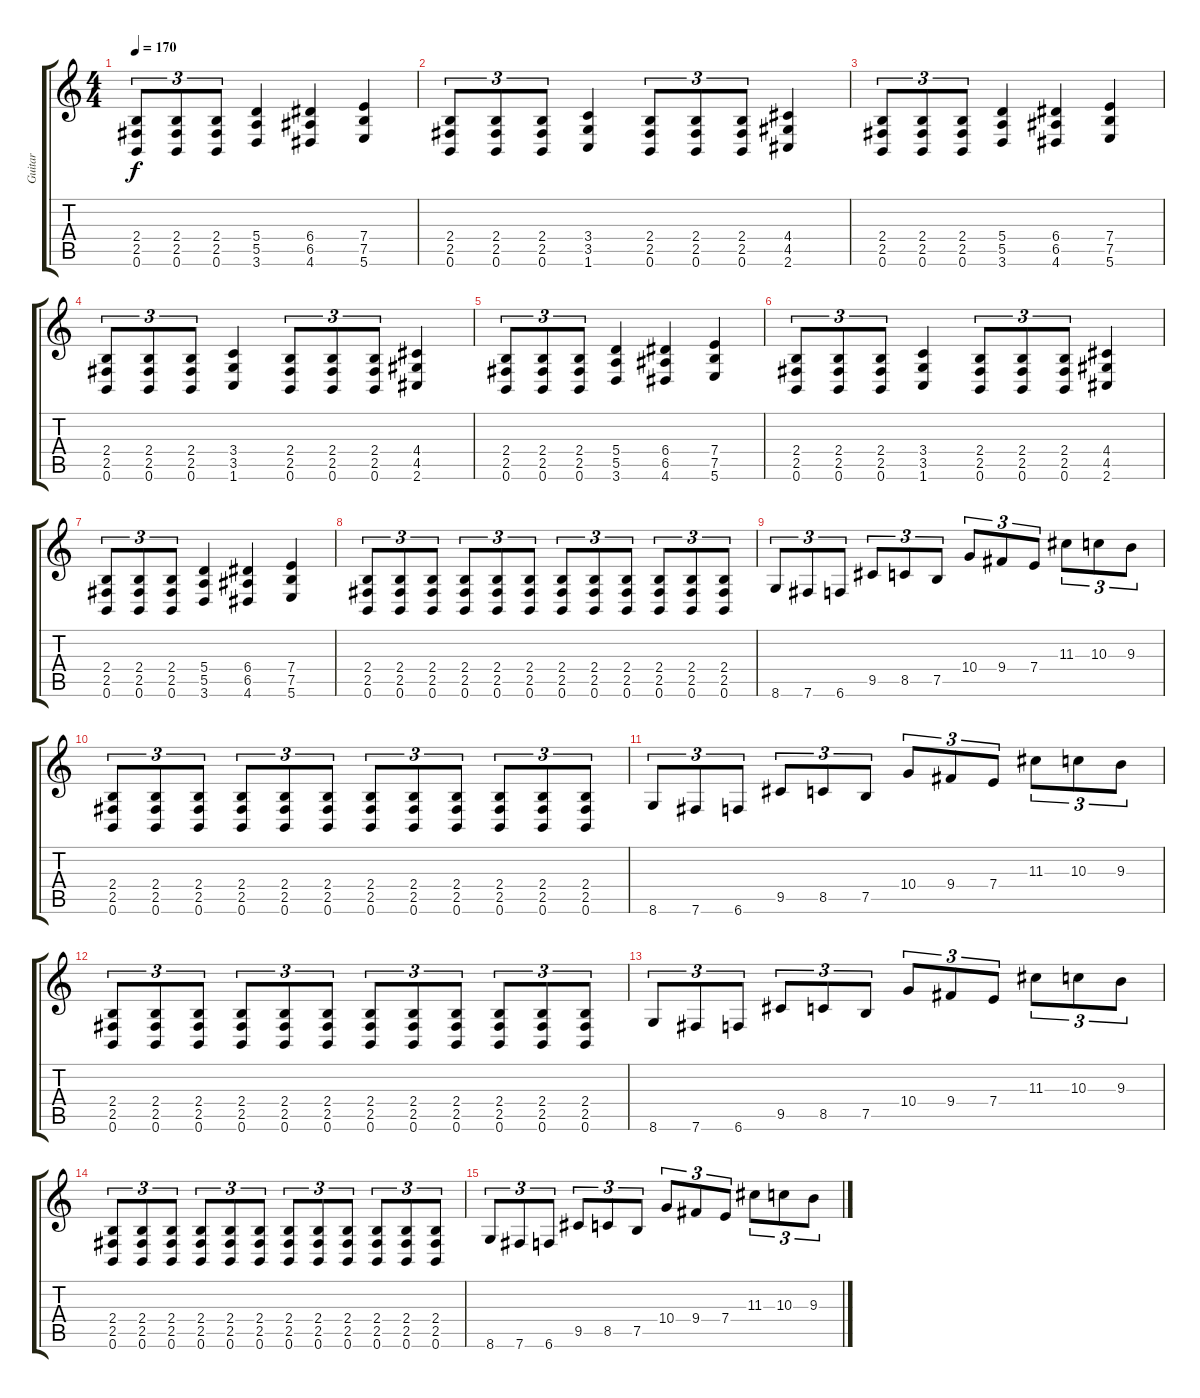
\track ("Guitar" "Guitar") {instrument distortionguitar}
\staff {score tabs}
\tuning (B3 Gb3 D3 A2 E2 B1) {hide}
\ts (4 4)
\tempo 170
\clef g2
\ks c
(2.4 2.5 0.6).8{tu (3 2) dy f} (2.4 2.5 0.6).8{tu (3 2)} (2.4 2.5 0.6).8{tu (3 2)} (5.4 5.5 3.6).4 (6.4 6.5 4.6).4 (7.4 7.5 5.6).4 |
(2.4 2.5 0.6).8{tu (3 2)} (2.4 2.5 0.6).8{tu (3 2)} (2.4 2.5 0.6).8{tu (3 2)} (3.4 3.5 1.6).4 (2.4 2.5 0.6).8{tu (3 2)} (2.4 2.5 0.6).8{tu (3 2)} (2.4 2.5 0.6).8{tu (3 2)} (4.4 4.5 2.6).4 |
(2.4 2.5 0.6).8{tu (3 2)} (2.4 2.5 0.6).8{tu (3 2)} (2.4 2.5 0.6).8{tu (3 2)} (5.4 5.5 3.6).4 (6.4 6.5 4.6).4 (7.4 7.5 5.6).4 |
(2.4 2.5 0.6).8{tu (3 2)} (2.4 2.5 0.6).8{tu (3 2)} (2.4 2.5 0.6).8{tu (3 2)} (3.4 3.5 1.6).4 (2.4 2.5 0.6).8{tu (3 2)} (2.4 2.5 0.6).8{tu (3 2)} (2.4 2.5 0.6).8{tu (3 2)} (4.4 4.5 2.6).4 |
(2.4 2.5 0.6).8{tu (3 2)} (2.4 2.5 0.6).8{tu (3 2)} (2.4 2.5 0.6).8{tu (3 2)} (5.4 5.5 3.6).4 (6.4 6.5 4.6).4 (7.4 7.5 5.6).4 |
(2.4 2.5 0.6).8{tu (3 2)} (2.4 2.5 0.6).8{tu (3 2)} (2.4 2.5 0.6).8{tu (3 2)} (3.4 3.5 1.6).4 (2.4 2.5 0.6).8{tu (3 2)} (2.4 2.5 0.6).8{tu (3 2)} (2.4 2.5 0.6).8{tu (3 2)} (4.4 4.5 2.6).4 |
(2.4 2.5 0.6).8{tu (3 2)} (2.4 2.5 0.6).8{tu (3 2)} (2.4 2.5 0.6).8{tu (3 2)} (5.4 5.5 3.6).4 (6.4 6.5 4.6).4 (7.4 7.5 5.6).4 |
(2.4 2.5 0.6).8{tu (3 2)} (2.4 2.5 0.6).8{tu (3 2)} (2.4 2.5 0.6).8{tu (3 2)} (2.4 2.5 0.6).8{tu (3 2)} (2.4 2.5 0.6).8{tu (3 2)} (2.4 2.5 0.6).8{tu (3 2)} (2.4 2.5 0.6).8{tu (3 2)} (2.4 2.5 0.6).8{tu (3 2)} (2.4 2.5 0.6).8{tu (3 2)} (2.4 2.5 0.6).8{tu (3 2)} (2.4 2.5 0.6).8{tu (3 2)} (2.4 2.5 0.6).8{tu (3 2)} |
8.6.8{tu (3 2)} 7.6.8{tu (3 2)} 6.6.8{tu (3 2)} 9.5.8{tu (3 2)} 8.5.8{tu (3 2)} 7.5.8{tu (3 2)} 10.4.8{tu (3 2)} 9.4.8{tu (3 2)} 7.4.8{tu (3 2)} 11.3.8{tu (3 2)} 10.3.8{tu (3 2)} 9.3.8{tu (3 2)} |
(2.4 2.5 0.6).8{tu (3 2)} (2.4 2.5 0.6).8{tu (3 2)} (2.4 2.5 0.6).8{tu (3 2)} (2.4 2.5 0.6).8{tu (3 2)} (2.4 2.5 0.6).8{tu (3 2)} (2.4 2.5 0.6).8{tu (3 2)} (2.4 2.5 0.6).8{tu (3 2)} (2.4 2.5 0.6).8{tu (3 2)} (2.4 2.5 0.6).8{tu (3 2)} (2.4 2.5 0.6).8{tu (3 2)} (2.4 2.5 0.6).8{tu (3 2)} (2.4 2.5 0.6).8{tu (3 2)} |
8.6.8{tu (3 2)} 7.6.8{tu (3 2)} 6.6.8{tu (3 2)} 9.5.8{tu (3 2)} 8.5.8{tu (3 2)} 7.5.8{tu (3 2)} 10.4.8{tu (3 2)} 9.4.8{tu (3 2)} 7.4.8{tu (3 2)} 11.3.8{tu (3 2)} 10.3.8{tu (3 2)} 9.3.8{tu (3 2)} |
(2.4 2.5 0.6).8{tu (3 2)} (2.4 2.5 0.6).8{tu (3 2)} (2.4 2.5 0.6).8{tu (3 2)} (2.4 2.5 0.6).8{tu (3 2)} (2.4 2.5 0.6).8{tu (3 2)} (2.4 2.5 0.6).8{tu (3 2)} (2.4 2.5 0.6).8{tu (3 2)} (2.4 2.5 0.6).8{tu (3 2)} (2.4 2.5 0.6).8{tu (3 2)} (2.4 2.5 0.6).8{tu (3 2)} (2.4 2.5 0.6).8{tu (3 2)} (2.4 2.5 0.6).8{tu (3 2)} |
8.6.8{tu (3 2)} 7.6.8{tu (3 2)} 6.6.8{tu (3 2)} 9.5.8{tu (3 2)} 8.5.8{tu (3 2)} 7.5.8{tu (3 2)} 10.4.8{tu (3 2)} 9.4.8{tu (3 2)} 7.4.8{tu (3 2)} 11.3.8{tu (3 2)} 10.3.8{tu (3 2)} 9.3.8{tu (3 2)} |
(2.4 2.5 0.6).8{tu (3 2)} (2.4 2.5 0.6).8{tu (3 2)} (2.4 2.5 0.6).8{tu (3 2)} (2.4 2.5 0.6).8{tu (3 2)} (2.4 2.5 0.6).8{tu (3 2)} (2.4 2.5 0.6).8{tu (3 2)} (2.4 2.5 0.6).8{tu (3 2)} (2.4 2.5 0.6).8{tu (3 2)} (2.4 2.5 0.6).8{tu (3 2)} (2.4 2.5 0.6).8{tu (3 2)} (2.4 2.5 0.6).8{tu (3 2)} (2.4 2.5 0.6).8{tu (3 2)} |
8.6.8{tu (3 2)} 7.6.8{tu (3 2)} 6.6.8{tu (3 2)} 9.5.8{tu (3 2)} 8.5.8{tu (3 2)} 7.5.8{tu (3 2)} 10.4.8{tu (3 2)} 9.4.8{tu (3 2)} 7.4.8{tu (3 2)} 11.3.8{tu (3 2)} 10.3.8{tu (3 2)} 9.3.8{tu (3 2)}
